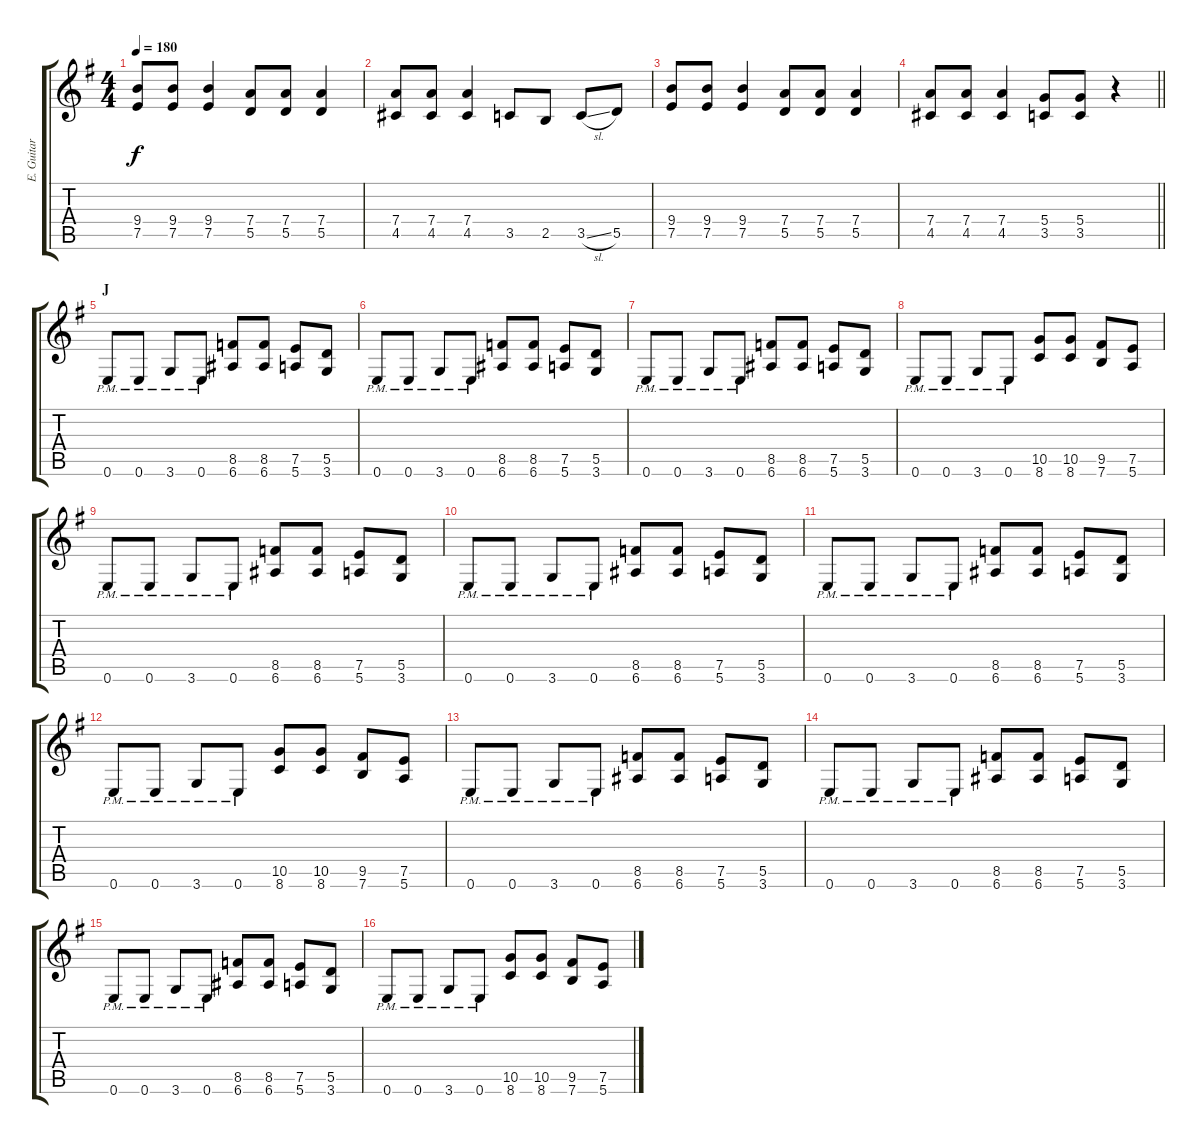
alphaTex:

\track ("E. Guitar I" "E. Guitar ") {instrument overdrivenguitar}
\staff {score tabs}
\tuning (E4 B3 G3 D3 A2 E2) {hide}
\ts (4 4)
\tempo 180
\clef g2
\ks g
(9.4 7.5).8{dy f} (9.4 7.5).8 (9.4 7.5).4 (7.4 5.5).8 (7.4 5.5).8 (7.4 5.5).4 |
(7.4 4.5).8 (7.4 4.5).8 (7.4 4.5).4 3.5.8 2.5.8 3.5{sl}.8 5.5.8 |
(9.4 7.5).8 (9.4 7.5).8 (9.4 7.5).4 (7.4 5.5).8 (7.4 5.5).8 (7.4 5.5).4 |
\barLineRight lightlight
(7.4 4.5).8 (7.4 4.5).8 (7.4 4.5).4 (5.4 3.5).8 (5.4 3.5).8 r.4 |
\section ("" "J")
0.6{pm}.8 0.6{pm}.8 3.6{pm}.8 0.6{pm}.8 (8.5 6.6).8 (8.5 6.6).8 (7.5 5.6).8 (5.5 3.6).8 |
0.6{pm}.8 0.6{pm}.8 3.6{pm}.8 0.6{pm}.8 (8.5 6.6).8 (8.5 6.6).8 (7.5 5.6).8 (5.5 3.6).8 |
0.6{pm}.8 0.6{pm}.8 3.6{pm}.8 0.6{pm}.8 (8.5 6.6).8 (8.5 6.6).8 (7.5 5.6).8 (5.5 3.6).8 |
0.6{pm}.8 0.6{pm}.8 3.6{pm}.8 0.6{pm}.8 (10.5 8.6).8 (10.5 8.6).8 (9.5 7.6).8 (7.5 5.6).8 |
0.6{pm}.8 0.6{pm}.8 3.6{pm}.8 0.6{pm}.8 (8.5 6.6).8 (8.5 6.6).8 (7.5 5.6).8 (5.5 3.6).8 |
0.6{pm}.8 0.6{pm}.8 3.6{pm}.8 0.6{pm}.8 (8.5 6.6).8 (8.5 6.6).8 (7.5 5.6).8 (5.5 3.6).8 |
0.6{pm}.8 0.6{pm}.8 3.6{pm}.8 0.6{pm}.8 (8.5 6.6).8 (8.5 6.6).8 (7.5 5.6).8 (5.5 3.6).8 |
0.6{pm}.8 0.6{pm}.8 3.6{pm}.8 0.6{pm}.8 (10.5 8.6).8 (10.5 8.6).8 (9.5 7.6).8 (7.5 5.6).8 |
0.6{pm}.8 0.6{pm}.8 3.6{pm}.8 0.6{pm}.8 (8.5 6.6).8 (8.5 6.6).8 (7.5 5.6).8 (5.5 3.6).8 |
0.6{pm}.8 0.6{pm}.8 3.6{pm}.8 0.6{pm}.8 (8.5 6.6).8 (8.5 6.6).8 (7.5 5.6).8 (5.5 3.6).8 |
0.6{pm}.8 0.6{pm}.8 3.6{pm}.8 0.6{pm}.8 (8.5 6.6).8 (8.5 6.6).8 (7.5 5.6).8 (5.5 3.6).8 |
0.6{pm}.8 0.6{pm}.8 3.6{pm}.8 0.6{pm}.8 (10.5 8.6).8 (10.5 8.6).8 (9.5 7.6).8 (7.5 5.6).8
